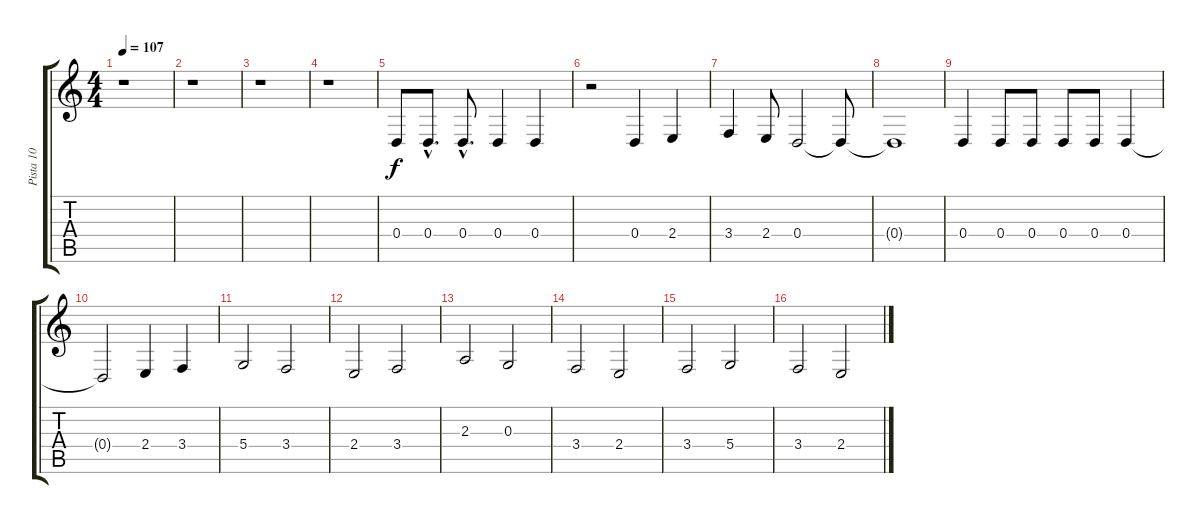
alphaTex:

\track ("Pista 10" "Pista 10") {instrument acousticgrandpiano}
\staff {score tabs}
\tuning (E4 B3 G3 D3 A2 E2) {hide}
\ts (4 4)
\tempo 107
\clef g2
\ks c
r.1{dy f} |
r.1 |
r.1 |
r.1 |
0.4.8{volume 11 instrument sopranosax} 0.4{hac}.8{d} 0.4{hac}.8{d} 0.4.4 0.4.4{volume 11 instrument sopranosax} |
r.2 0.4.4 2.4.4 |
3.4.4 2.4.8 0.4.2 0.4{t}.8 |
0.4{t}.1 |
0.4.4 0.4.8 0.4.8 0.4.8 0.4.8 0.4.4 |
0.4{t}.2 2.4.4 3.4.4 |
5.4.2 3.4.2 |
2.4.2 3.4.2 |
2.3.2 0.3.2 |
3.4.2 2.4.2 |
3.4.2 5.4.2 |
3.4.2 2.4.2
